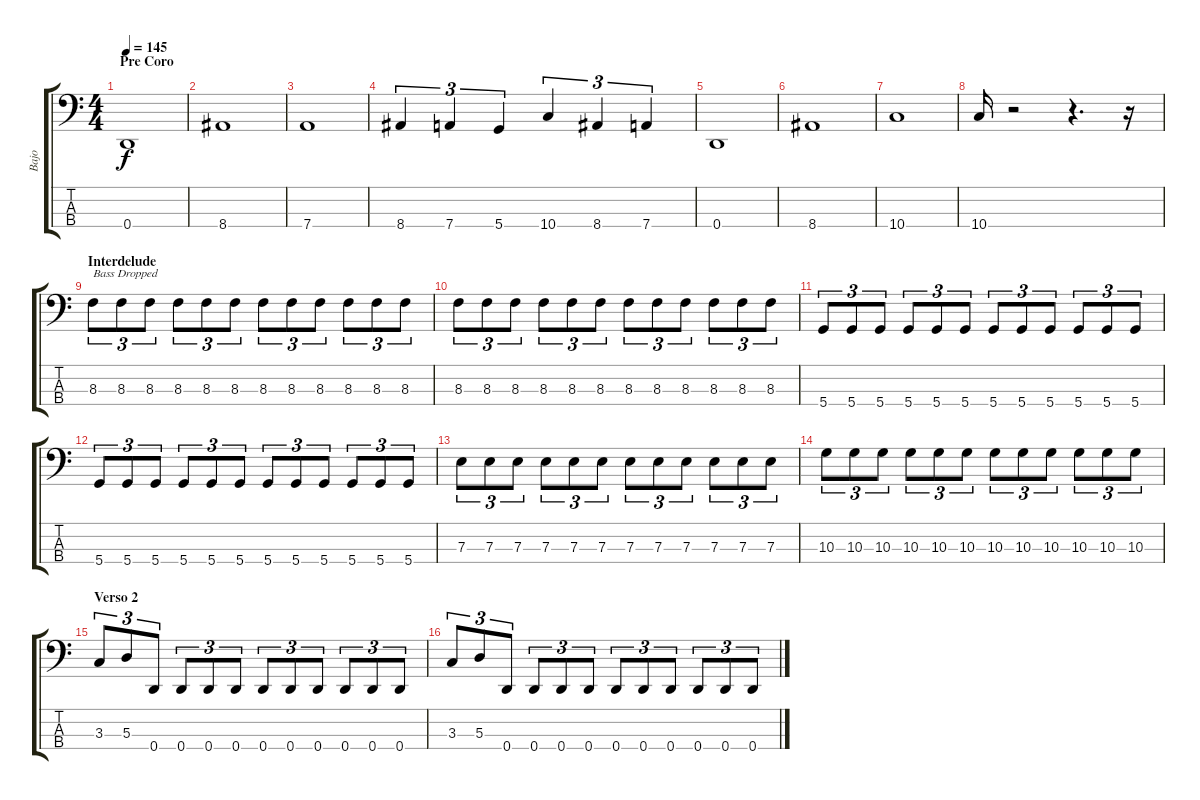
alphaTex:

\track ("Bajo" "Bajo") {instrument electricbassfinger}
\staff {score tabs}
\tuning (G2 D2 A1 D1) {hide}
\ts (4 4)
\section ("" "Pre Coro")
\tempo 145
\clef f4
\ks c
0.4.1{dy f} |
8.4.1 |
7.4.1 |
8.4.4{tu (3 2)} 7.4.4{tu (3 2)} 5.4.4{tu (3 2)} 10.4.4{tu (3 2)} 8.4.4{tu (3 2)} 7.4.4{tu (3 2)} |
0.4.1 |
8.4.1 |
10.4.1 |
10.4.16 r.2 r.4{d} r.16 |
\section ("" "Interdelude ")
8.3.8{tu (3 2) txt "Bass Dropped"} 8.3.8{tu (3 2)} 8.3.8{tu (3 2)} 8.3.8{tu (3 2)} 8.3.8{tu (3 2)} 8.3.8{tu (3 2)} 8.3.8{tu (3 2)} 8.3.8{tu (3 2)} 8.3.8{tu (3 2)} 8.3.8{tu (3 2)} 8.3.8{tu (3 2)} 8.3.8{tu (3 2)} |
8.3.8{tu (3 2)} 8.3.8{tu (3 2)} 8.3.8{tu (3 2)} 8.3.8{tu (3 2)} 8.3.8{tu (3 2)} 8.3.8{tu (3 2)} 8.3.8{tu (3 2)} 8.3.8{tu (3 2)} 8.3.8{tu (3 2)} 8.3.8{tu (3 2)} 8.3.8{tu (3 2)} 8.3.8{tu (3 2)} |
5.4.8{tu (3 2)} 5.4.8{tu (3 2)} 5.4.8{tu (3 2)} 5.4.8{tu (3 2)} 5.4.8{tu (3 2)} 5.4.8{tu (3 2)} 5.4.8{tu (3 2)} 5.4.8{tu (3 2)} 5.4.8{tu (3 2)} 5.4.8{tu (3 2)} 5.4.8{tu (3 2)} 5.4.8{tu (3 2)} |
5.4.8{tu (3 2)} 5.4.8{tu (3 2)} 5.4.8{tu (3 2)} 5.4.8{tu (3 2)} 5.4.8{tu (3 2)} 5.4.8{tu (3 2)} 5.4.8{tu (3 2)} 5.4.8{tu (3 2)} 5.4.8{tu (3 2)} 5.4.8{tu (3 2)} 5.4.8{tu (3 2)} 5.4.8{tu (3 2)} |
7.3.8{tu (3 2)} 7.3.8{tu (3 2)} 7.3.8{tu (3 2)} 7.3.8{tu (3 2)} 7.3.8{tu (3 2)} 7.3.8{tu (3 2)} 7.3.8{tu (3 2)} 7.3.8{tu (3 2)} 7.3.8{tu (3 2)} 7.3.8{tu (3 2)} 7.3.8{tu (3 2)} 7.3.8{tu (3 2)} |
10.3.8{tu (3 2)} 10.3.8{tu (3 2)} 10.3.8{tu (3 2)} 10.3.8{tu (3 2)} 10.3.8{tu (3 2)} 10.3.8{tu (3 2)} 10.3.8{tu (3 2)} 10.3.8{tu (3 2)} 10.3.8{tu (3 2)} 10.3.8{tu (3 2)} 10.3.8{tu (3 2)} 10.3.8{tu (3 2)} |
\section ("" "Verso 2")
3.3.8{tu (3 2)} 5.3.8{tu (3 2)} 0.4.8{tu (3 2)} 0.4.8{tu (3 2)} 0.4.8{tu (3 2)} 0.4.8{tu (3 2)} 0.4.8{tu (3 2)} 0.4.8{tu (3 2)} 0.4.8{tu (3 2)} 0.4.8{tu (3 2)} 0.4.8{tu (3 2)} 0.4.8{tu (3 2)} |
3.3.8{tu (3 2)} 5.3.8{tu (3 2)} 0.4.8{tu (3 2)} 0.4.8{tu (3 2)} 0.4.8{tu (3 2)} 0.4.8{tu (3 2)} 0.4.8{tu (3 2)} 0.4.8{tu (3 2)} 0.4.8{tu (3 2)} 0.4.8{tu (3 2)} 0.4.8{tu (3 2)} 0.4.8{tu (3 2)}
